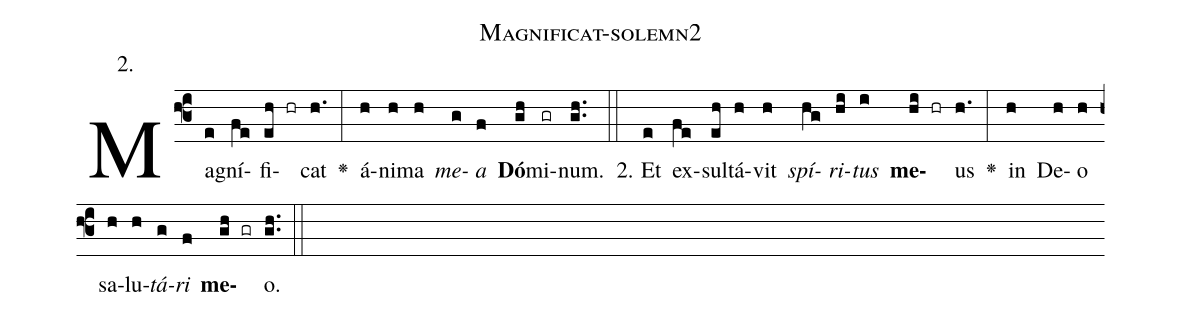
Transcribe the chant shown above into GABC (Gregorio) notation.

name: Magnificat-solemn2;
annotation: 2.;
%%
(f3)Ma(e)gní(fe)fi(eh hr)cat(h.) <v>\greheightstar</v>(:) á(h)ni(h)ma(h) <i>me</i>(g)<i>a</i>(f) <b>Dó</b>(gh)mi(gr)num.(gh..) (::)
2. Et(e) ex(fe)sul(eh)tá(h)vit(h) <i>spí</i>(hg)<i>ri</i>(hi)<i>tus</i>(i) <b>me</b>(hi hr)us(h.) <v>\greheightstar</v>(:) in(h) De(h)o(h) sa(h)lu(h)<i>tá</i>(g)<i>ri</i>(f) <b>me</b>(gh gr)o.(gh..) (::)


%E(h) u(h) o(g) u(f) a(gh) e.(gh..) (::)
